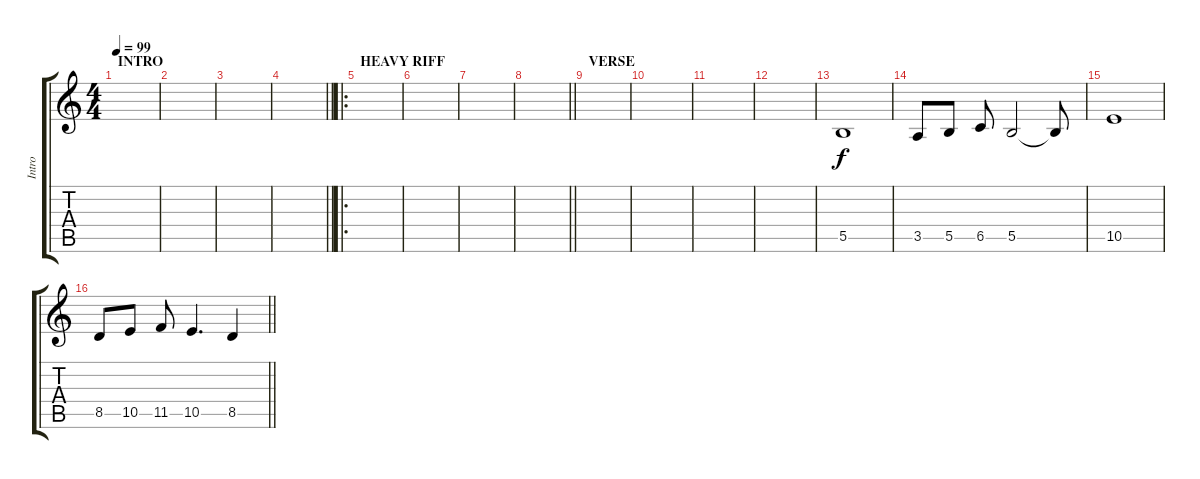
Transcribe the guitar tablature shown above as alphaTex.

\track ("Intro" "Intro") {mute instrument pad8sweep}
\staff {score tabs}
\tuning (Db5 Ab4 E4 B3 Gb3 B2) {hide}
\ts (4 4)
\section ("" "INTRO")
\tempo 99
\clef g2
\ks c
|
|
|
\barLineRight lightlight
|
\ro
\section ("" "HEAVY RIFF")
|
|
|
\barLineRight lightlight
|
\section ("" "VERSE")
|
|
|
|
5.5.1 |
3.5.8{dy f} 5.5.8 6.5.8 5.5.2 5.5{t}.8 |
10.5.1 |
\barLineRight lightlight
8.5.8 10.5.8 11.5.8 10.5.4{d} 8.5.4
